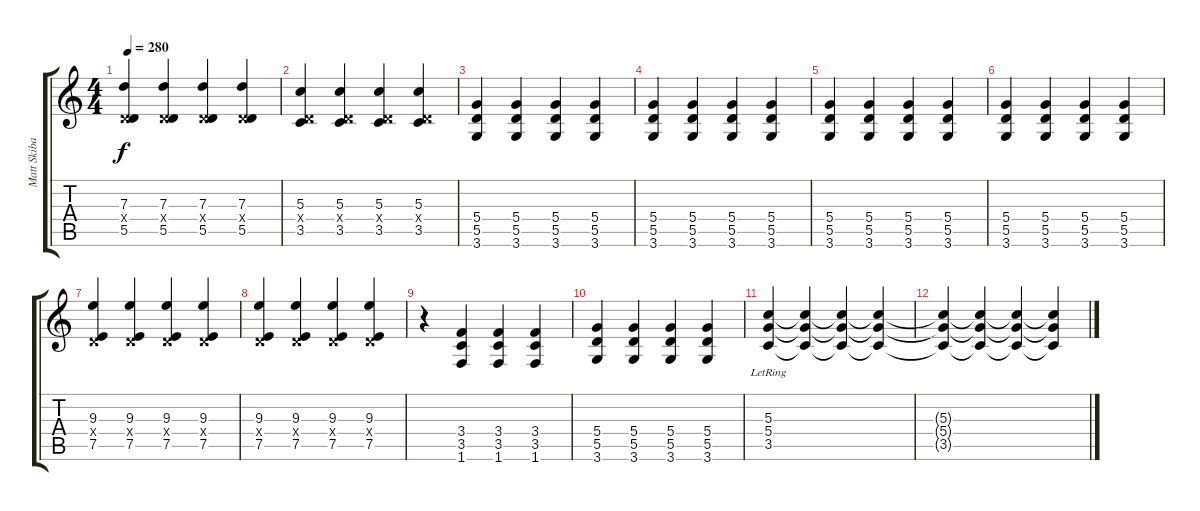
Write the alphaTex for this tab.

\track ("Matt Skiba - Guitar" "Matt Skiba") {instrument distortionguitar}
\staff {score tabs}
\tuning (E4 B3 G3 D3 A2 E2) {hide}
\ts (4 4)
\tempo 280
\clef g2
\ks c
(7.3 0.4{x} 5.5).4{dy f} (7.3 0.4{x} 5.5).4 (7.3 0.4{x} 5.5).4 (7.3 0.4{x} 5.5).4 |
(5.3 0.4{x} 3.5).4 (5.3 0.4{x} 3.5).4 (5.3 0.4{x} 3.5).4 (5.3 0.4{x} 3.5).4 |
(5.4 5.5 3.6).4 (5.4 5.5 3.6).4 (5.4 5.5 3.6).4 (5.4 5.5 3.6).4 |
(5.4 5.5 3.6).4 (5.4 5.5 3.6).4 (5.4 5.5 3.6).4 (5.4 5.5 3.6).4 |
(5.4 5.5 3.6).4 (5.4 5.5 3.6).4 (5.4 5.5 3.6).4 (5.4 5.5 3.6).4 |
(5.4 5.5 3.6).4 (5.4 5.5 3.6).4 (5.4 5.5 3.6).4 (5.4 5.5 3.6).4 |
(9.3 0.4{x} 7.5).4 (9.3 0.4{x} 7.5).4 (9.3 0.4{x} 7.5).4 (9.3 0.4{x} 7.5).4 |
(9.3 0.4{x} 7.5).4 (9.3 0.4{x} 7.5).4 (9.3 0.4{x} 7.5).4 (9.3 0.4{x} 7.5).4 |
r.4 (3.4 3.5 1.6).4 (3.4 3.5 1.6).4 (3.4 3.5 1.6).4 |
(5.4 5.5 3.6).4 (5.4 5.5 3.6).4 (5.4 5.5 3.6).4 (5.4 5.5 3.6).4 |
(5.3{lr} 5.4{lr} 3.5{lr}).4 (5.3{t} 5.4{t} 3.5{t}).4 (5.3{t} 5.4{t} 3.5{t}).4 (5.3{t} 5.4{t} 3.5{t}).4 |
(5.3{t} 5.4{t} 3.5{t}).4 (5.3{t} 5.4{t} 3.5{t}).4 (5.3{t} 5.4{t} 3.5{t}).4 (5.3{t} 5.4{t} 3.5{t}).4
